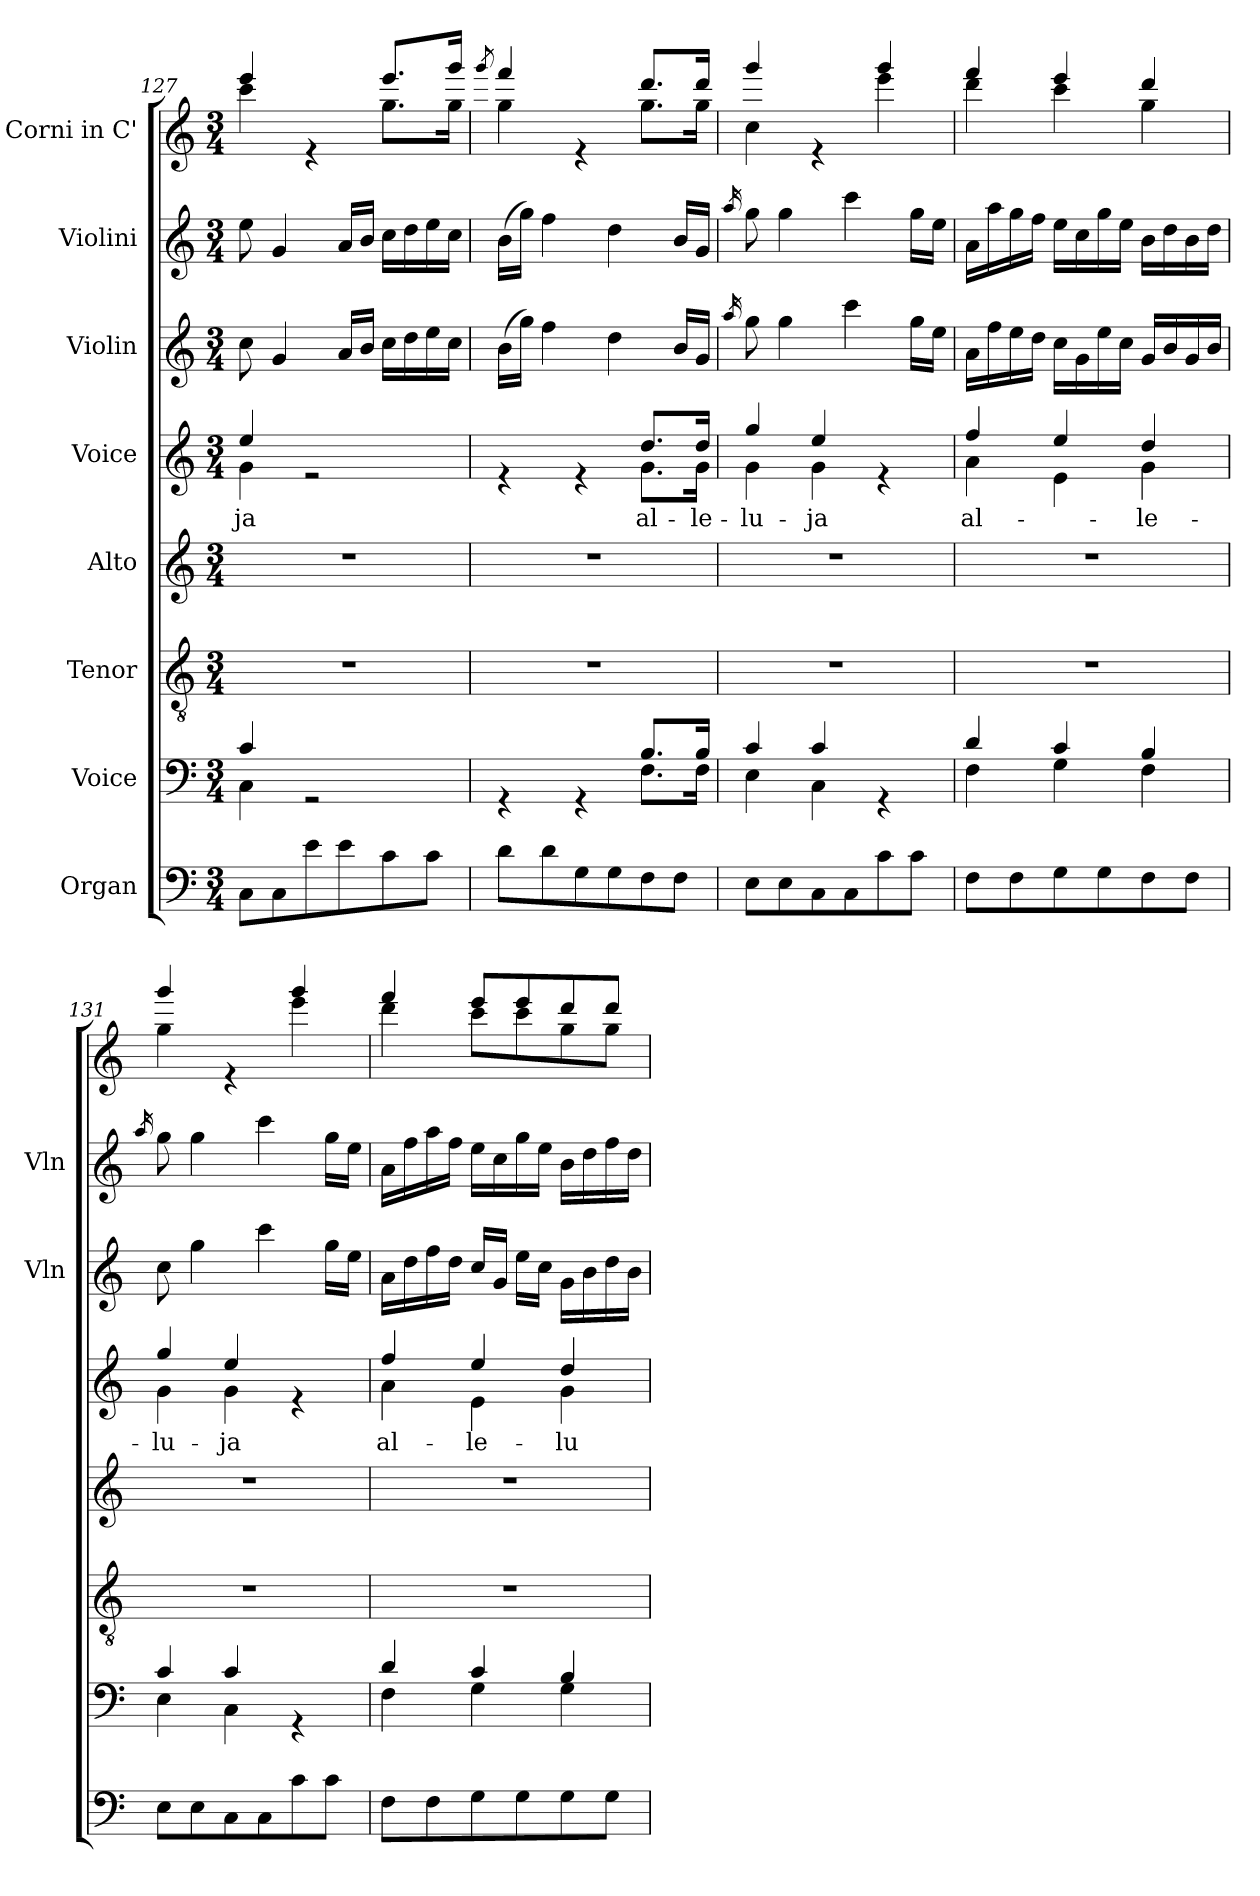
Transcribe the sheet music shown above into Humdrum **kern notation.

**kern	**kern	**kern	**kern	**kern	**text	**kern	**kern	**kern
*part8	*part7	*part6	*part5	*part4	*part4	*part3	*part2	*part1
*staff8	*staff7	*staff6	*staff5	*staff4	*staff4	*staff3	*staff2	*staff1
*I"Organ	*I"Voice	*I"Tenor	*I"Alto	*I"Voice	*	*I"Violin	*I"Violini	*I"Corni in C'
*	*	*	*	*	*	*I'Vln	*I'Vln	*
*clefF4	*clefF4	*clefGv2	*clefG2	*clefG2	*	*clefG2	*clefG2	*clefG2
*	*	*	*	*	*	*	*	*ITrd7c12
*k[]	*k[]	*k[]	*k[]	*k[]	*	*k[]	*k[]	*k[]
*M3/4	*M3/4	*M3/4	*M3/4	*M3/4	*	*M3/4	*M3/4	*M3/4
=127	=127	=127	=127	=127	=127	=127	=127	=127
*	*^	*	*	*	*	*	*	*
!	!	!	!	!	!	!LO:LY:b	!	!	!
*	*	*	*	*	*^	*	*	*	*^
8C\L	4c/	4C\	2.r	2.r	4ee/	4g\	-ja	8cc\	8ee\	4ee/	4cc\
8C\	.	.	.	.	.	.	.	4g/	4g/	.	.
8e\	2rGG	2ryy	.	.	2re	2ryy	.	.	.	4re	4ryy
8e\	.	.	.	.	.	.	.	16a/LL	16a/LL	.	.
.	.	.	.	.	.	.	.	16b/JJ	16b/JJ	.	.
8c\	.	.	.	.	.	.	.	16cc\LL	16cc\LL	8.ee/L	8.g\L
.	.	.	.	.	.	.	.	16dd\	16dd\	.	.
8c\J	.	.	.	.	.	.	.	16ee\	16ee\	.	.
.	.	.	.	.	.	.	.	16cc\JJ	16cc\JJ	16gg/Jk	16g\Jk
=128	=128	=128	=128	=128	=128	=128	=128	=128	=128	=128	=128
.	.	.	.	.	.	.	.	.	.	8qgg/	.
8d\L	4rGG	2ryy	2.r	2.r	4re	2ryy	.	(16b\LL	(16b\LL	4ff/	4g\
.	.	.	.	.	.	.	.	16gg\JJ)	16gg\JJ)	.	.
8d\	.	.	.	.	.	.	.	4ff\	4ff\	.	.
8G\	4rGG	.	.	.	4re	.	.	.	.	4re	4ryy
8G\	.	.	.	.	.	.	.	4dd\	4dd\	.	.
!	!	!	!	!	!	!	!LO:LY:b	!	!	!	!
8F\	8.B/L	8.F\L	.	.	8.dd/L	8.g\L	al-	.	.	8.dd/L	8.g\L
8F\J	.	.	.	.	.	.	.	16b/LL	16b/LL	.	.
!	!	!	!	!	!	!	!LO:LY:b	!	!	!	!
.	16B/Jk	16F\Jk	.	.	16dd/Jk	16g\Jk	-le-	16g/JJ	16g/JJ	16dd/Jk	16g\Jk
=129	=129	=129	=129	=129	=129	=129	=129	=129	=129	=129	=129
.	.	.	.	.	.	.	.	16qaa/	16qaa/	.	.
!	!	!	!	!	!	!	!LO:LY:b	!	!	!	!
8E\L	4c/	4E\	2.r	2.r	4gg/	4g\	-lu-	8gg\	8gg\	4gg/	4c\
8E\	.	.	.	.	.	.	.	4gg\	4gg\	.	.
!	!	!	!	!	!	!	!LO:LY:b	!	!	!	!
8C\	4c/	4C\	.	.	4ee/	4g\	-ja	.	.	4re	4ryy
8C\	.	.	.	.	.	.	.	4ccc\	4ccc\	.	.
8c\	4rGG	4ryy	.	.	4re	4ryy	.	.	.	4gg/	4ee\
8c\J	.	.	.	.	.	.	.	16gg\LL	16gg\LL	.	.
.	.	.	.	.	.	.	.	16ee\JJ	16ee\JJ	.	.
!!LO:PB:g=z	!!
=130	=130	=130	=130	=130	=130	=130	=130	=130	=130	=130	=130
!	!	!	!	!	!	!	!LO:LY:b	!	!	!	!
8F\L	4d/	4F\	2.r	2.r	4ff/	4a\	al-	16a\LL	16a\LL	4ff/	4dd\
.	.	.	.	.	.	.	.	16ff\	16aa\	.	.
8F\	.	.	.	.	.	.	.	16ee\	16gg\	.	.
.	.	.	.	.	.	.	.	16dd\JJ	16ff\JJ	.	.
8G\	4c/	4G\	.	.	4ee/	4e\	.	16cc\LL	16ee\LL	4ee/	4cc\
.	.	.	.	.	.	.	.	16g\	16cc\	.	.
8G\	.	.	.	.	.	.	.	16ee\	16gg\	.	.
.	.	.	.	.	.	.	.	16cc\JJ	16ee\JJ	.	.
!	!	!	!	!	!	!	!LO:LY:b	!	!	!	!
8F\	4B/	4F\	.	.	4dd/	4g\	-le-	16g/LL	16b\LL	4dd/	4g\
.	.	.	.	.	.	.	.	16b/	16dd\	.	.
8F\J	.	.	.	.	.	.	.	16g/	16b\	.	.
.	.	.	.	.	.	.	.	16b/JJ	16dd\JJ	.	.
=131	=131	=131	=131	=131	=131	=131	=131	=131	=131	=131	=131
.	.	.	.	.	.	.	.	.	16qaa/	.	.
!	!	!	!	!	!	!	!LO:LY:b	!	!	!	!
8E\L	4c/	4E\	2.r	2.r	4gg/	4g\	-lu-	8cc\	8gg\	4gg/	4g\
8E\	.	.	.	.	.	.	.	4gg\	4gg\	.	.
!	!	!	!	!	!	!	!LO:LY:b	!	!	!	!
8C\	4c/	4C\	.	.	4ee/	4g\	-ja	.	.	4re	4ryy
8C\	.	.	.	.	.	.	.	4ccc\	4ccc\	.	.
8c\	4rGG	4ryy	.	.	4re	4ryy	.	.	.	4gg/	4ee\
8c\J	.	.	.	.	.	.	.	16gg\LL	16gg\LL	.	.
.	.	.	.	.	.	.	.	16ee\JJ	16ee\JJ	.	.
=132	=132	=132	=132	=132	=132	=132	=132	=132	=132	=132	=132
!	!	!	!	!	!	!	!LO:LY:b	!	!	!	!
8F\L	4d/	4F\	2.r	2.r	4ff/	4a\	al-	16a\LL	16a\LL	4ff/	4dd\
.	.	.	.	.	.	.	.	16dd\	16ff\	.	.
8F\	.	.	.	.	.	.	.	16ff\	16aa\	.	.
.	.	.	.	.	.	.	.	16dd\JJ	16ff\JJ	.	.
!	!	!	!	!	!	!	!LO:LY:b	!	!	!	!
8G\	4c/	4G\	.	.	4ee/	4e\	-le-	16cc/LL	16ee\LL	8ee/L	8cc\L
.	.	.	.	.	.	.	.	16g/JJ	16cc\	.	.
8G\	.	.	.	.	.	.	.	16ee\LL	16gg\	8ee/	8cc\
.	.	.	.	.	.	.	.	16cc\JJ	16ee\JJ	.	.
!	!	!	!	!	!	!	!LO:LY:b	!	!	!	!
8G\	4B/	4G\	.	.	4dd/	4g\	-lu-	16g\LL	16b\LL	8dd/	8g\
.	.	.	.	.	.	.	.	16b\	16dd\	.	.
8G\J	.	.	.	.	.	.	.	16dd\	16ff\	8dd/J	8g\J
.	.	.	.	.	.	.	.	16b\JJ	16dd\JJ	.	.
*	*v	*v	*	*	*v	*v	*	*	*	*v	*v
=	=	=	=	=	=	=	=	=
*-	*-	*-	*-	*-	*-	*-	*-	*-
